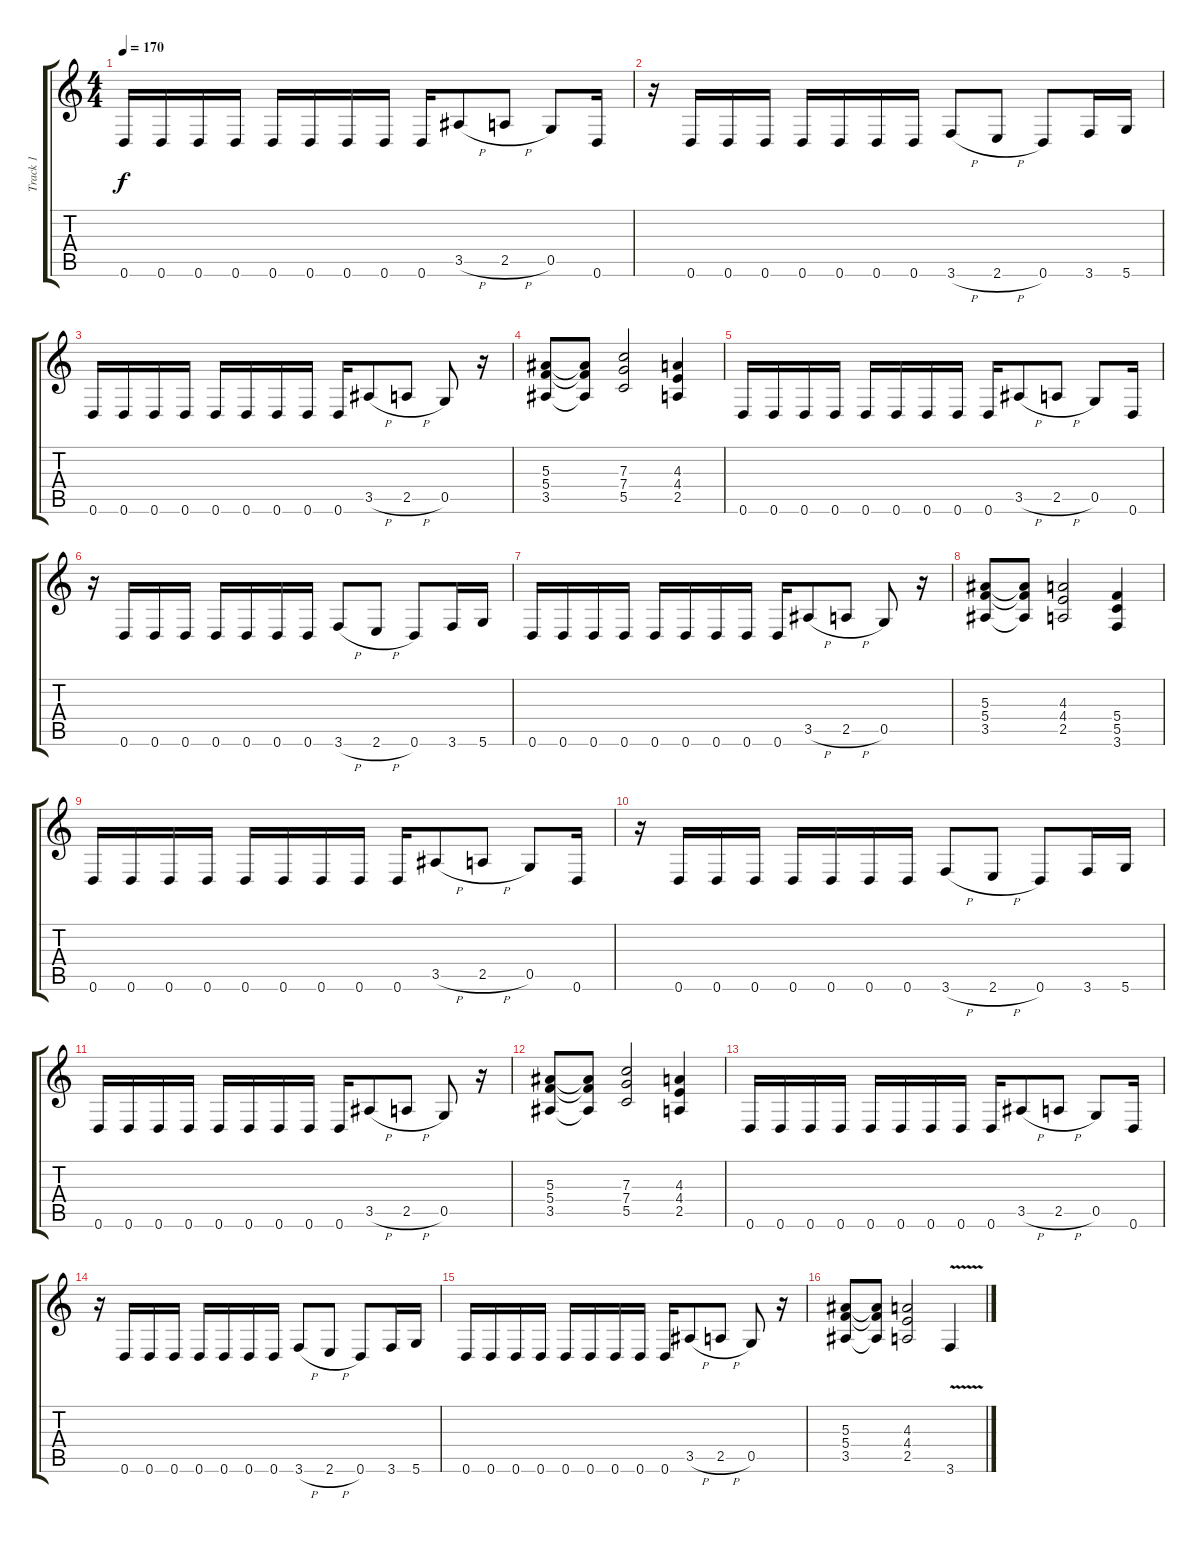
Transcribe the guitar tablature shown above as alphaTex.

\track ("Track 1" "Track 1") {instrument distortionguitar}
\staff {score tabs}
\tuning (D4 A3 F3 C3 G2 D2) {hide}
\ts (4 4)
\tempo 170
\clef g2
\ks c
0.6.16{dy f} 0.6.16 0.6.16 0.6.16 0.6.16 0.6.16 0.6.16 0.6.16 0.6.16 3.5{h}.8 2.5{h}.8 0.5.8 0.6.16 |
r.16 0.6.16 0.6.16 0.6.16 0.6.16 0.6.16 0.6.16 0.6.16 3.6{h}.8 2.6{h}.8 0.6.8 3.6.16 5.6.16 |
0.6.16 0.6.16 0.6.16 0.6.16 0.6.16 0.6.16 0.6.16 0.6.16 0.6.16 3.5{h}.8 2.5{h}.8 0.5.8 r.16 |
(5.3 5.4 3.5).8 (5.3{t} 5.4{t} 3.5{t}).8 (7.3 7.4 5.5).2 (4.3 4.4 2.5).4 |
0.6.16 0.6.16 0.6.16 0.6.16 0.6.16 0.6.16 0.6.16 0.6.16 0.6.16 3.5{h}.8 2.5{h}.8 0.5.8 0.6.16 |
r.16 0.6.16 0.6.16 0.6.16 0.6.16 0.6.16 0.6.16 0.6.16 3.6{h}.8 2.6{h}.8 0.6.8 3.6.16 5.6.16 |
0.6.16 0.6.16 0.6.16 0.6.16 0.6.16 0.6.16 0.6.16 0.6.16 0.6.16 3.5{h}.8 2.5{h}.8 0.5.8 r.16 |
(5.3 5.4 3.5).8 (5.3{t} 5.4{t} 3.5{t}).8 (4.3 4.4 2.5).2 (5.4 5.5 3.6).4 |
0.6.16 0.6.16 0.6.16 0.6.16 0.6.16 0.6.16 0.6.16 0.6.16 0.6.16 3.5{h}.8 2.5{h}.8 0.5.8 0.6.16 |
r.16 0.6.16 0.6.16 0.6.16 0.6.16 0.6.16 0.6.16 0.6.16 3.6{h}.8 2.6{h}.8 0.6.8 3.6.16 5.6.16 |
0.6.16 0.6.16 0.6.16 0.6.16 0.6.16 0.6.16 0.6.16 0.6.16 0.6.16 3.5{h}.8 2.5{h}.8 0.5.8 r.16 |
(5.3 5.4 3.5).8 (5.3{t} 5.4{t} 3.5{t}).8 (7.3 7.4 5.5).2 (4.3 4.4 2.5).4 |
0.6.16 0.6.16 0.6.16 0.6.16 0.6.16 0.6.16 0.6.16 0.6.16 0.6.16 3.5{h}.8 2.5{h}.8 0.5.8 0.6.16 |
r.16 0.6.16 0.6.16 0.6.16 0.6.16 0.6.16 0.6.16 0.6.16 3.6{h}.8 2.6{h}.8 0.6.8 3.6.16 5.6.16 |
0.6.16 0.6.16 0.6.16 0.6.16 0.6.16 0.6.16 0.6.16 0.6.16 0.6.16 3.5{h}.8 2.5{h}.8 0.5.8 r.16 |
(5.3 5.4 3.5).8 (5.3{t} 5.4{t} 3.5{t}).8 (4.3 4.4 2.5).2 3.6{v}.4
